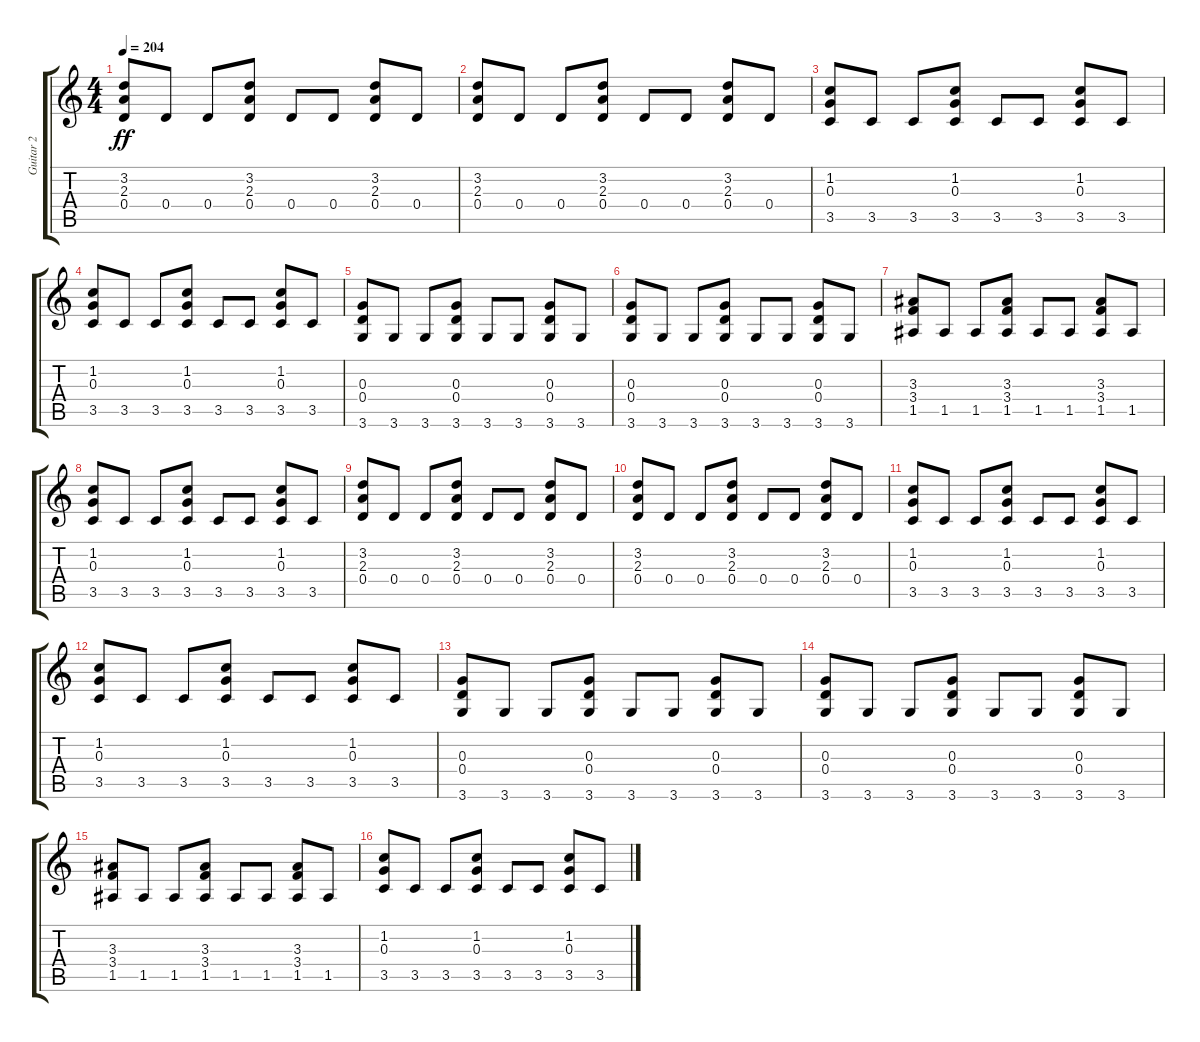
\track ("Guitar 2" "Guitar 2") {instrument distortionguitar}
\staff {score tabs}
\tuning (E4 B3 G3 D3 A2 E2) {hide}
\ts (4 4)
\tempo 204
\clef g2
\ks c
(3.2 2.3 0.4).8{dy ff} 0.4.8 0.4.8 (3.2 2.3 0.4).8 0.4.8 0.4.8 (3.2 2.3 0.4).8 0.4.8 |
(3.2 2.3 0.4).8 0.4.8 0.4.8 (3.2 2.3 0.4).8 0.4.8 0.4.8 (3.2 2.3 0.4).8 0.4.8 |
(1.2 0.3 3.5).8 3.5.8 3.5.8 (1.2 0.3 3.5).8 3.5.8 3.5.8 (1.2 0.3 3.5).8 3.5.8 |
(1.2 0.3 3.5).8 3.5.8 3.5.8 (1.2 0.3 3.5).8 3.5.8 3.5.8 (1.2 0.3 3.5).8 3.5.8 |
(0.3 0.4 3.6).8 3.6.8 3.6.8 (0.3 0.4 3.6).8 3.6.8 3.6.8 (0.3 0.4 3.6).8 3.6.8 |
(0.3 0.4 3.6).8 3.6.8 3.6.8 (0.3 0.4 3.6).8 3.6.8 3.6.8 (0.3 0.4 3.6).8 3.6.8 |
(3.3 3.4 1.5).8 1.5.8 1.5.8 (3.3 3.4 1.5).8 1.5.8 1.5.8 (3.3 3.4 1.5).8 1.5.8 |
(1.2 0.3 3.5).8 3.5.8 3.5.8 (1.2 0.3 3.5).8 3.5.8 3.5.8 (1.2 0.3 3.5).8 3.5.8 |
(3.2 2.3 0.4).8 0.4.8 0.4.8 (3.2 2.3 0.4).8 0.4.8 0.4.8 (3.2 2.3 0.4).8 0.4.8 |
(3.2 2.3 0.4).8 0.4.8 0.4.8 (3.2 2.3 0.4).8 0.4.8 0.4.8 (3.2 2.3 0.4).8 0.4.8 |
(1.2 0.3 3.5).8 3.5.8 3.5.8 (1.2 0.3 3.5).8 3.5.8 3.5.8 (1.2 0.3 3.5).8 3.5.8 |
(1.2 0.3 3.5).8 3.5.8 3.5.8 (1.2 0.3 3.5).8 3.5.8 3.5.8 (1.2 0.3 3.5).8 3.5.8 |
(0.3 0.4 3.6).8 3.6.8 3.6.8 (0.3 0.4 3.6).8 3.6.8 3.6.8 (0.3 0.4 3.6).8 3.6.8 |
(0.3 0.4 3.6).8 3.6.8 3.6.8 (0.3 0.4 3.6).8 3.6.8 3.6.8 (0.3 0.4 3.6).8 3.6.8 |
(3.3 3.4 1.5).8 1.5.8 1.5.8 (3.3 3.4 1.5).8 1.5.8 1.5.8 (3.3 3.4 1.5).8 1.5.8 |
(1.2 0.3 3.5).8 3.5.8 3.5.8 (1.2 0.3 3.5).8 3.5.8 3.5.8 (1.2 0.3 3.5).8 3.5.8
